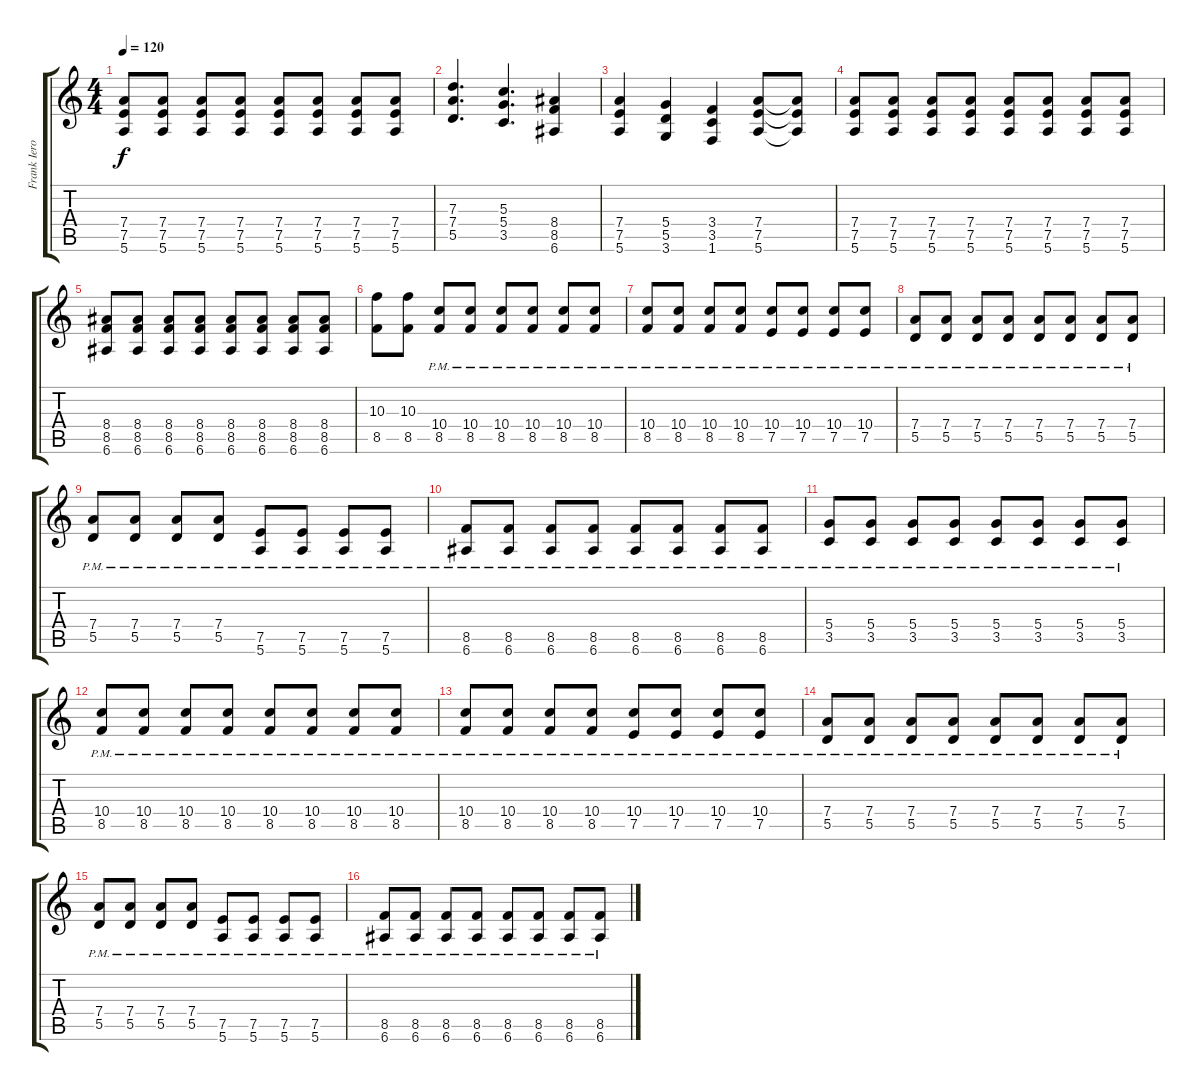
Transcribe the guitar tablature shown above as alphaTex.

\track ("Frank Iero [Rhythm Guitar]" "Frank Iero") {instrument overdrivenguitar}
\staff {score tabs}
\tuning (E4 B3 G3 D3 A2 E2) {hide}
\ts (4 4)
\tempo 120
\clef g2
\ks c
(7.4 7.5 5.6).8{dy f} (7.4 7.5 5.6).8 (7.4 7.5 5.6).8 (7.4 7.5 5.6).8 (7.4 7.5 5.6).8 (7.4 7.5 5.6).8 (7.4 7.5 5.6).8 (7.4 7.5 5.6).8 |
(7.3 7.4 5.5).4{d} (5.3 5.4 3.5).4{d} (8.4 8.5 6.6).4 |
(7.4 7.5 5.6).4 (5.4 5.5 3.6).4 (3.4 3.5 1.6).4 (7.4 7.5 5.6).8 (7.4{t} 7.5{t} 5.6{t}).8 |
(7.4 7.5 5.6).8 (7.4 7.5 5.6).8 (7.4 7.5 5.6).8 (7.4 7.5 5.6).8 (7.4 7.5 5.6).8 (7.4 7.5 5.6).8 (7.4 7.5 5.6).8 (7.4 7.5 5.6).8 |
(8.4 8.5 6.6).8 (8.4 8.5 6.6).8 (8.4 8.5 6.6).8 (8.4 8.5 6.6).8 (8.4 8.5 6.6).8 (8.4 8.5 6.6).8 (8.4 8.5 6.6).8 (8.4 8.5 6.6).8 |
(10.3 8.5).8 (10.3 8.5).8 (10.4{pm} 8.5{pm}).8{volume 15 balance 11 instrument electricguitarmuted} (10.4{pm} 8.5{pm}).8 (10.4{pm} 8.5{pm}).8 (10.4{pm} 8.5{pm}).8 (10.4{pm} 8.5{pm}).8 (10.4{pm} 8.5{pm}).8 |
(10.4{pm} 8.5{pm}).8 (10.4{pm} 8.5{pm}).8 (10.4{pm} 8.5{pm}).8 (10.4{pm} 8.5{pm}).8 (10.4{pm} 7.5{pm}).8 (10.4{pm} 7.5{pm}).8 (10.4{pm} 7.5{pm}).8 (10.4{pm} 7.5{pm}).8 |
(7.4{pm} 5.5{pm}).8 (7.4{pm} 5.5{pm}).8 (7.4{pm} 5.5{pm}).8 (7.4{pm} 5.5{pm}).8 (7.4{pm} 5.5{pm}).8 (7.4{pm} 5.5{pm}).8 (7.4{pm} 5.5{pm}).8 (7.4{pm} 5.5{pm}).8 |
(7.4{pm} 5.5{pm}).8 (7.4{pm} 5.5{pm}).8 (7.4{pm} 5.5{pm}).8 (7.4{pm} 5.5{pm}).8 (7.5{pm} 5.6{pm}).8 (7.5{pm} 5.6{pm}).8 (7.5{pm} 5.6{pm}).8 (7.5{pm} 5.6{pm}).8 |
(8.5{pm} 6.6{pm}).8 (8.5{pm} 6.6{pm}).8 (8.5{pm} 6.6{pm}).8 (8.5{pm} 6.6{pm}).8 (8.5{pm} 6.6{pm}).8 (8.5{pm} 6.6{pm}).8 (8.5{pm} 6.6{pm}).8 (8.5{pm} 6.6{pm}).8 |
(5.4{pm} 3.5{pm}).8 (5.4{pm} 3.5{pm}).8 (5.4{pm} 3.5{pm}).8 (5.4{pm} 3.5{pm}).8 (5.4{pm} 3.5{pm}).8 (5.4{pm} 3.5{pm}).8 (5.4{pm} 3.5{pm}).8 (5.4{pm} 3.5{pm}).8 |
(10.4{pm} 8.5{pm}).8{volume 13} (10.4{pm} 8.5).8 (10.4{pm} 8.5{pm}).8{instrument electricguitarmuted} (10.4{pm} 8.5{pm}).8 (10.4{pm} 8.5{pm}).8 (10.4{pm} 8.5{pm}).8 (10.4{pm} 8.5{pm}).8 (10.4{pm} 8.5{pm}).8 |
(10.4{pm} 8.5{pm}).8 (10.4{pm} 8.5{pm}).8 (10.4{pm} 8.5{pm}).8 (10.4{pm} 8.5{pm}).8 (10.4{pm} 7.5{pm}).8 (10.4{pm} 7.5{pm}).8 (10.4{pm} 7.5{pm}).8 (10.4{pm} 7.5{pm}).8 |
(7.4{pm} 5.5{pm}).8 (7.4{pm} 5.5{pm}).8 (7.4{pm} 5.5{pm}).8 (7.4{pm} 5.5{pm}).8 (7.4{pm} 5.5{pm}).8 (7.4{pm} 5.5{pm}).8 (7.4{pm} 5.5{pm}).8 (7.4{pm} 5.5{pm}).8 |
(7.4{pm} 5.5{pm}).8 (7.4{pm} 5.5{pm}).8 (7.4{pm} 5.5{pm}).8 (7.4{pm} 5.5{pm}).8 (7.5{pm} 5.6{pm}).8 (7.5{pm} 5.6{pm}).8 (7.5{pm} 5.6{pm}).8 (7.5{pm} 5.6{pm}).8 |
(8.5{pm} 6.6{pm}).8 (8.5{pm} 6.6{pm}).8 (8.5{pm} 6.6{pm}).8 (8.5{pm} 6.6{pm}).8 (8.5{pm} 6.6{pm}).8 (8.5{pm} 6.6{pm}).8 (8.5{pm} 6.6{pm}).8 (8.5{pm} 6.6{pm}).8
